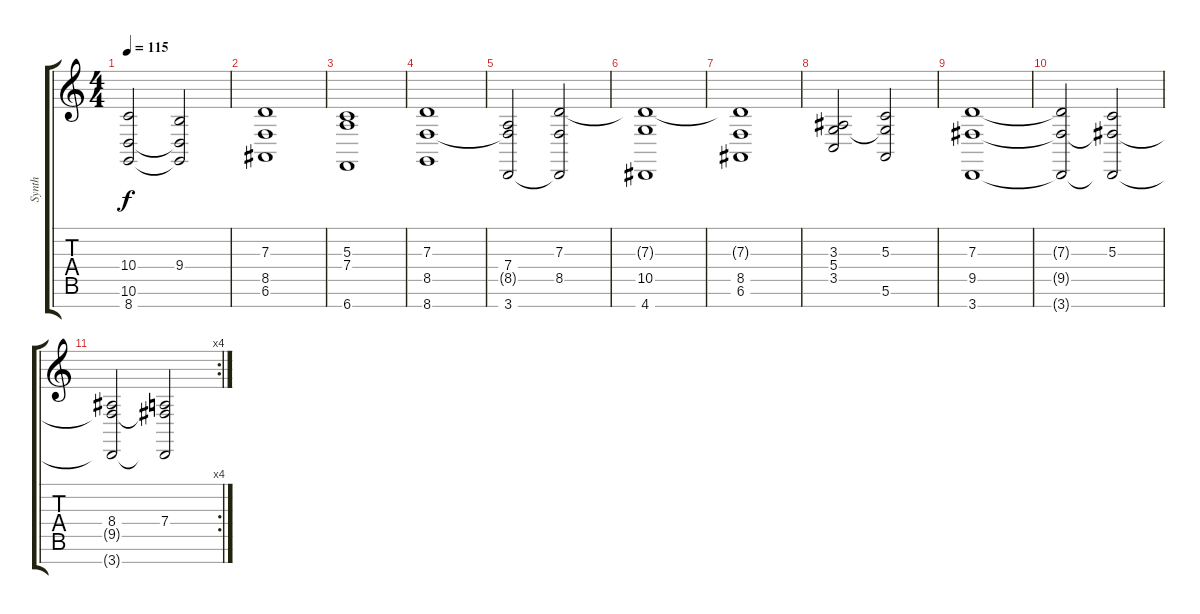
\track ("Synth" "Synth") {instrument choiraahs}
\staff {score tabs}
\tuning (E4 B3 G3 D3 A2 E2 B1) {hide}
\ts (4 4)
\tempo 115
\clef g2
\ks c
(10.4 10.6 8.7).2{dy f} (9.4 10.6{t} 8.7{t}).2 |
(7.3 8.5 6.6).1 |
(5.3 7.4 6.7).1 |
(7.3 8.5 8.7).1 |
(7.4 8.5{t} 3.7).2 (7.3 8.5 3.7{t}).2 |
(7.3{t} 10.5 4.7).1 |
(7.3{t} 8.5 6.6).1 |
(3.3 5.4 3.5).2 (5.3 5.4{t} 5.6).2 |
(7.3 9.5 3.7).1 |
(7.3{t} 9.5{t} 3.7{t}).2 (5.3 9.5{t} 3.7{t}).2 |
\rc 4
(8.4 9.5{t} 3.7{t}).2 (7.4 9.5{t} 3.7{t}).2
